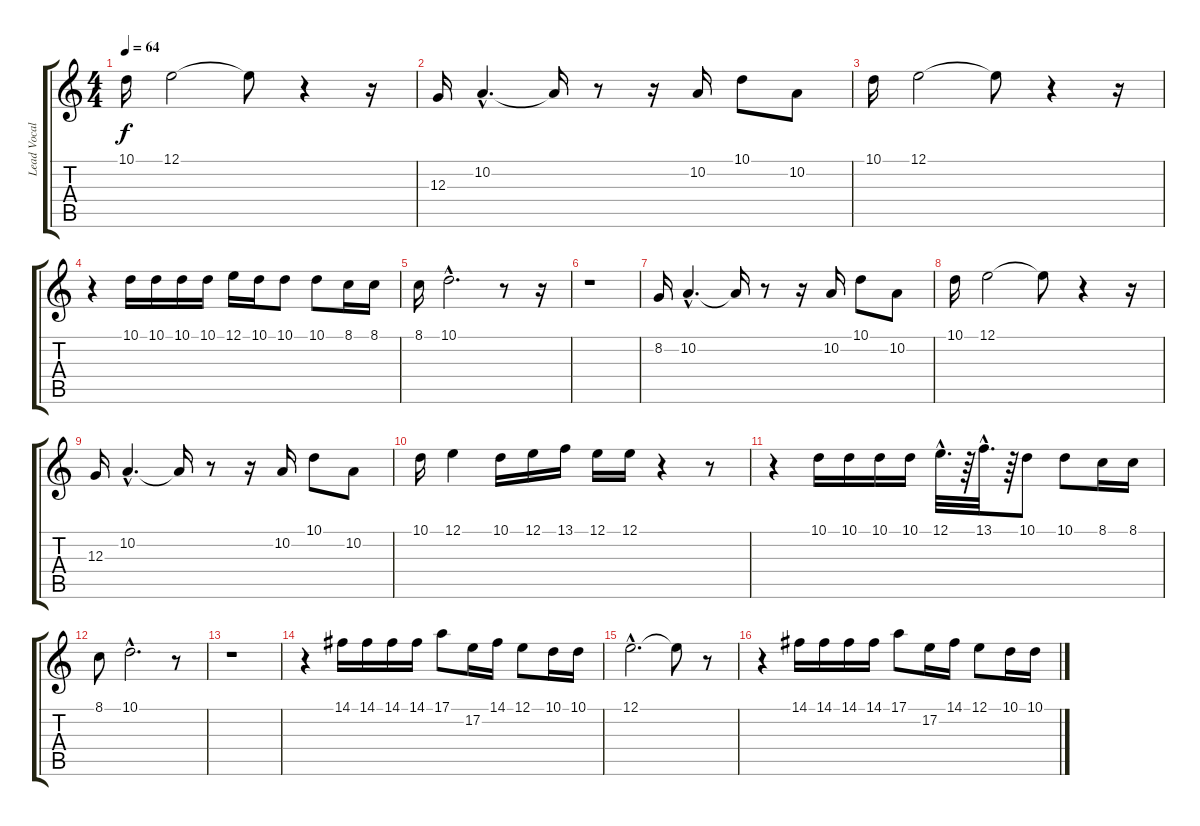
\track ("Lead Vocal" "Lead Vocal") {instrument blownbottle}
\staff {score tabs}
\tuning (E4 B3 G3 D3 A2 E2) {hide}
\ts (4 4)
\tempo 64
\clef g2
\ks c
10.1.16{dy f} 12.1.2 12.1{t}.8 r.4 r.16 |
12.3.16 10.2{hac}.4{d} 10.2{t}.16 r.8 r.16 10.2.16 10.1.8 10.2.8 |
10.1.16 12.1.2 12.1{t}.8 r.4 r.16 |
r.4 10.1.16 10.1.16 10.1.16 10.1.16 12.1.16 10.1.16 10.1.8 10.1.8 8.1.16 8.1.16 |
8.1.16 10.1{hac}.2{d} r.8 r.16 |
r.1 |
8.2.16 10.2{hac}.4{d} 10.2{t}.16 r.8 r.16 10.2.16 10.1.8 10.2.8 |
10.1.16 12.1.2 12.1{t}.8 r.4 r.16 |
12.3.16 10.2{hac}.4{d} 10.2{t}.16 r.8 r.16 10.2.16 10.1.8 10.2.8 |
10.1.16 12.1.4 10.1.16 12.1.16 13.1.16 12.1.16 12.1.16 r.4 r.8 |
r.4 10.1.16 10.1.16 10.1.16 10.1.16 12.1{hac}.32{d} r.64 13.1{hac}.32{d} r.64 10.1.8 10.1.8 8.1.16 8.1.16 |
8.1.8 10.1{hac}.2{d} r.8 |
r.1 |
r.4 14.1.16 14.1.16 14.1.16 14.1.16 17.1.8 17.2.16 14.1.16 12.1.8 10.1.16 10.1.16 |
12.1{hac}.2{d} 12.1{t}.8 r.8 |
r.4 14.1.16 14.1.16 14.1.16 14.1.16 17.1.8 17.2.16 14.1.16 12.1.8 10.1.16 10.1.16
